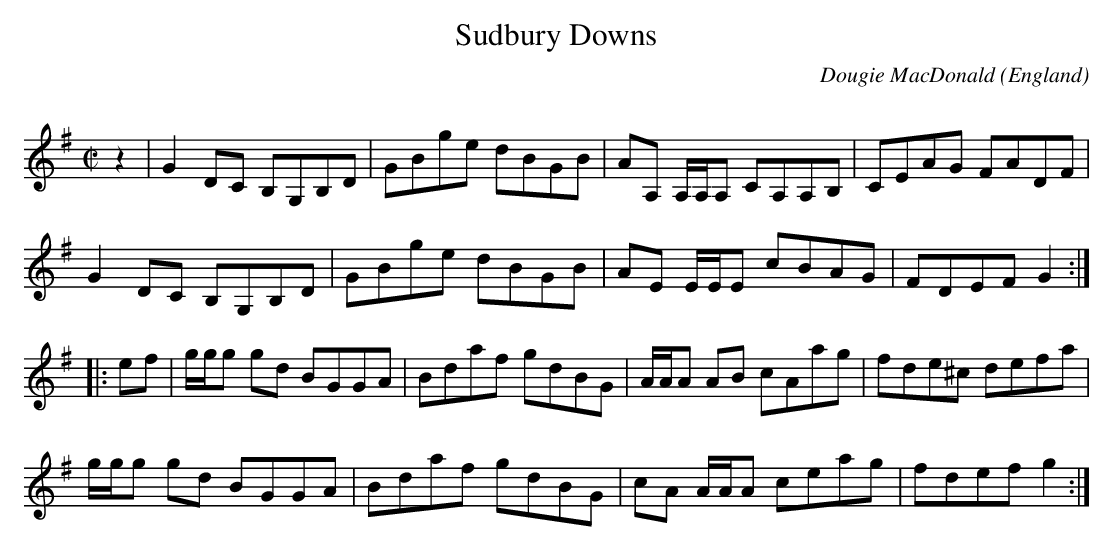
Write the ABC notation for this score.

X:1
T:Sudbury Downs
C:Dougie MacDonald
Q:333
O:England
L:1/8
M:C|
K:G
z2|G2 DC B,G,B,D|GBge dBGB|AA, A,/A,/A, CA,A,B,|CEAG FADF|
G2 DC B,G,B,D|GBge dBGB|AE E/E/E cBAG|FDEF G2:|
|:ef|g/g/g gd BGGA|Bdaf gdBG|A/A/A AB cAag|fde^c defa|
g/g/g gd BGGA|Bdaf gdBG|cA A/A/A ceag|fdef g2:|
